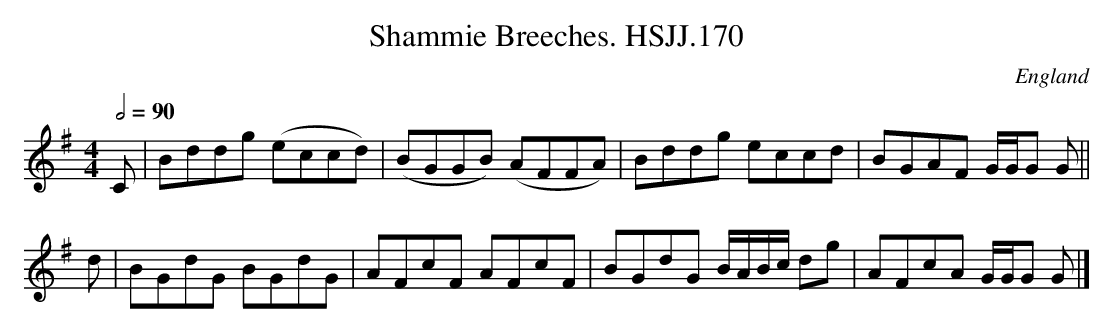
X:1
T:Shammie Breeches. HSJJ.170
L:1/8
M:4/4
O:England
Q:1/2=90
K:G
C|Bddg (eccd)|(BGGB) (AFFA)|Bddg eccd|BGAF G/G/G G||!
d|BGdG BGdG|AFcF AFcF|BGdG B/A/B/c/ dg|AFcA G/G/G G|]
